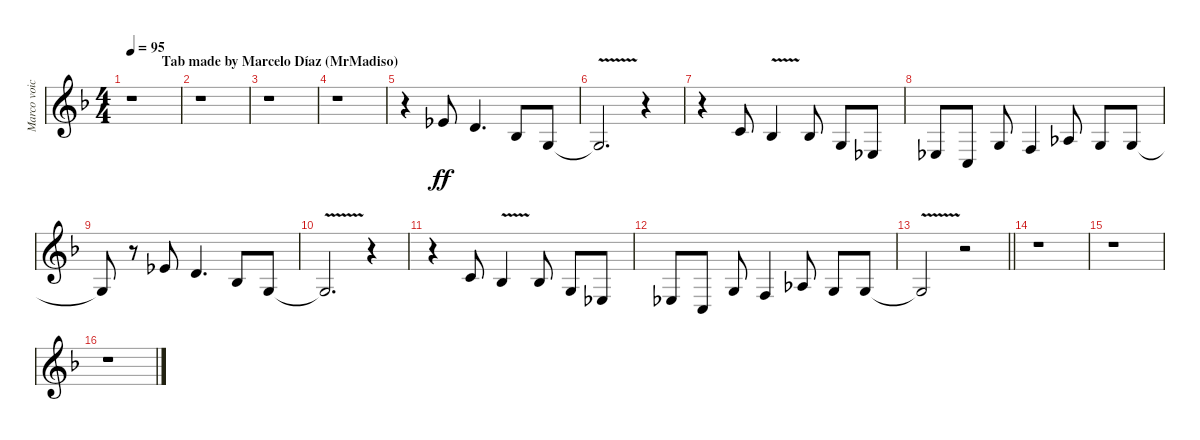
\track ("Marco voice" "Marco voic") {instrument stringensemble2}
\staff {score}
\tuning (E4 B3 G3 D3 A2 E2 B1) {hide}
\ts (4 4)
\section ("" "          Tab made by Marcelo Díaz (MrMadiso)")
\tempo 95
\clef g2
\ks f
r.1{dy ff instrument stringensemble2} |
r.1 |
r.1 |
r.1 |
r.4 4.2.8 3.2.4{d} 3.3.8 0.3.8 |
0.3{v t}.2{d} r.4 |
r.4 1.2.8 3.3{v}.4 3.3.8 0.3.8 1.4.8 |
1.4.8 3.5.8 0.3.8 3.4.4 1.3.8 0.3.8 0.3.8 |
0.3{t}.8 r.8 4.2.8 3.2.4{d} 3.3.8 0.3.8 |
0.3{v t}.2{d} r.4 |
r.4 1.2.8 3.3{v}.4 3.3.8 0.3.8 1.4.8 |
1.4.8 3.5.8 0.3.8 3.4.4 1.3.8 0.3.8 0.3.8 |
\barLineRight lightlight
0.3{v t}.2 r.2 |
r.1 |
r.1 |
r.1
